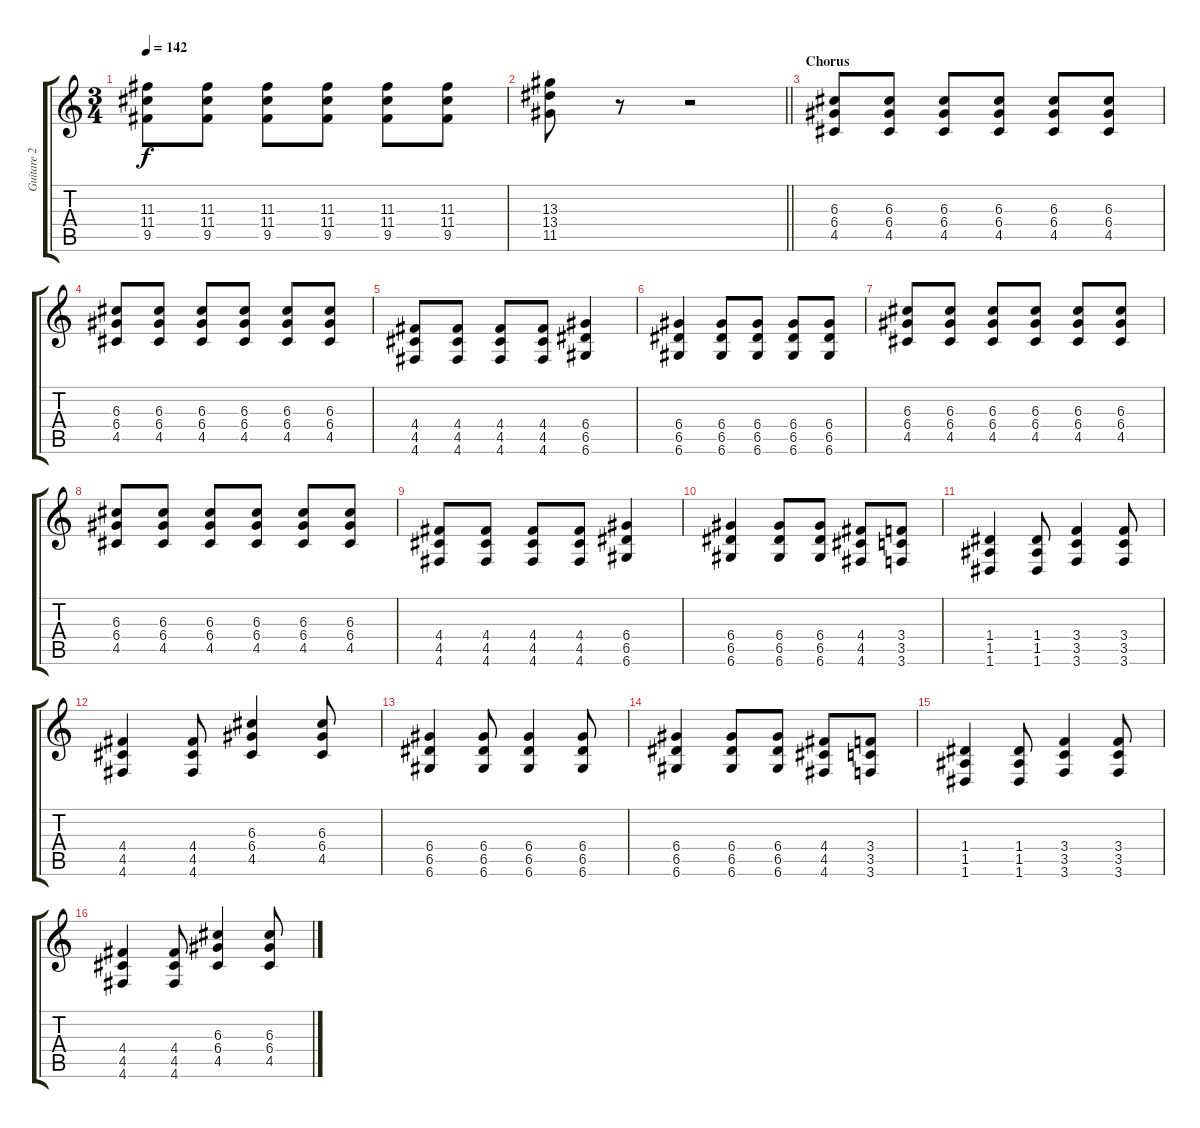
\track ("Guitare 2" "Guitare 2") {instrument overdrivenguitar}
\staff {score tabs}
\tuning (E4 B3 G3 D3 A2 D2) {hide}
\ts (3 4)
\tempo 142
\clef g2
\ks c
(11.3 11.4 9.5).8{dy f} (11.3 11.4 9.5).8 (11.3 11.4 9.5).8 (11.3 11.4 9.5).8 (11.3 11.4 9.5).8 (11.3 11.4 9.5).8 |
\barLineRight lightlight
(13.3 13.4 11.5).8 r.8 r.2 |
\section ("" "Chorus")
(6.3 6.4 4.5).8 (6.3 6.4 4.5).8 (6.3 6.4 4.5).8 (6.3 6.4 4.5).8 (6.3 6.4 4.5).8 (6.3 6.4 4.5).8 |
(6.3 6.4 4.5).8 (6.3 6.4 4.5).8 (6.3 6.4 4.5).8 (6.3 6.4 4.5).8 (6.3 6.4 4.5).8 (6.3 6.4 4.5).8 |
(4.4 4.5 4.6).8 (4.4 4.5 4.6).8 (4.4 4.5 4.6).8 (4.4 4.5 4.6).8 (6.4 6.5 6.6).4 |
(6.4 6.5 6.6).4 (6.4 6.5 6.6).8 (6.4 6.5 6.6).8 (6.4 6.5 6.6).8 (6.4 6.5 6.6).8 |
(6.3 6.4 4.5).8 (6.3 6.4 4.5).8 (6.3 6.4 4.5).8 (6.3 6.4 4.5).8 (6.3 6.4 4.5).8 (6.3 6.4 4.5).8 |
(6.3 6.4 4.5).8 (6.3 6.4 4.5).8 (6.3 6.4 4.5).8 (6.3 6.4 4.5).8 (6.3 6.4 4.5).8 (6.3 6.4 4.5).8 |
(4.4 4.5 4.6).8 (4.4 4.5 4.6).8 (4.4 4.5 4.6).8 (4.4 4.5 4.6).8 (6.4 6.5 6.6).4 |
(6.4 6.5 6.6).4 (6.4 6.5 6.6).8 (6.4 6.5 6.6).8 (4.4 4.5 4.6).8 (3.4 3.5 3.6).8 |
(1.4 1.5 1.6).4 (1.4 1.5 1.6).8 (3.4 3.5 3.6).4 (3.4 3.5 3.6).8 |
(4.4 4.5 4.6).4 (4.4 4.5 4.6).8 (6.3 6.4 4.5).4 (6.3 6.4 4.5).8 |
(6.4 6.5 6.6).4 (6.4 6.5 6.6).8 (6.4 6.5 6.6).4 (6.4 6.5 6.6).8 |
(6.4 6.5 6.6).4 (6.4 6.5 6.6).8 (6.4 6.5 6.6).8 (4.4 4.5 4.6).8 (3.4 3.5 3.6).8 |
(1.4 1.5 1.6).4 (1.4 1.5 1.6).8 (3.4 3.5 3.6).4 (3.4 3.5 3.6).8 |
(4.4 4.5 4.6).4 (4.4 4.5 4.6).8 (6.3 6.4 4.5).4 (6.3 6.4 4.5).8
